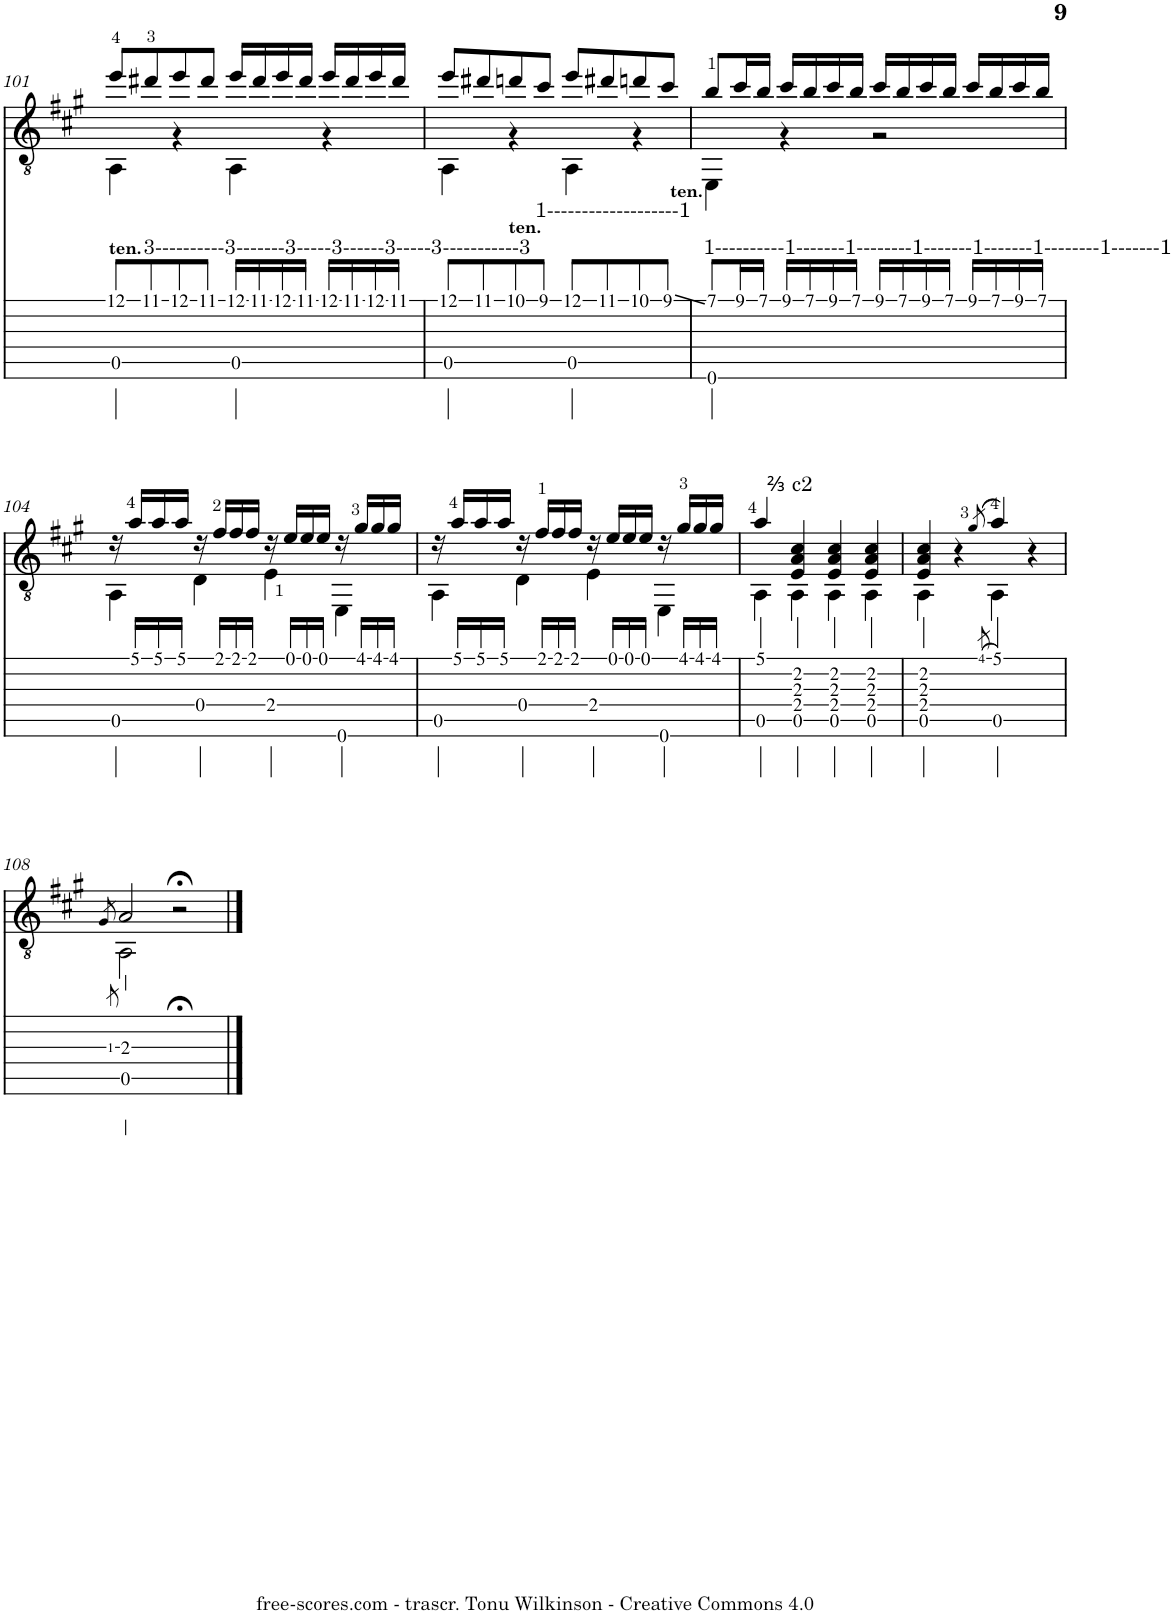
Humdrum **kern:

**kern	**kern
*part2	*part1
*staff2	*staff1
*I"Chitarra classica (Intavolatura)	*I"Chitarra classica
!!LO:PB:g=z
*	*clefGv2
*k[f#c#g#]	*k[f#c#g#]
*M4/4	*M4/4
=101	=101
*^	*^
!LO:TX:a:B:t=ten.	!	!	!
8ee/L	4AA\	8ee/L	4AA\
!LO:TX:a:t=3----------3-------3-----3------3-----3-----------3	!	!	!
8dd#X/	.	8dd#X/	.
8ee/	4r	8ee/	4r
8dd#/J	.	8dd#/J	.
16ee/LL	4AA\	16ee/LL	4AA\
16dd#/	.	16dd#/	.
16ee/	.	16ee/	.
16dd#/JJ	.	16dd#/JJ	.
16ee/LL	4r	16ee/LL	4r
16dd#/	.	16dd#/	.
16ee/	.	16ee/	.
16dd#/JJ	.	16dd#/JJ	.
=102	=102	=102	=102
8ee/L	4AA\	8ee/L	4AA\
8dd#X/	.	8dd#X/	.
!LO:TX:a:B:t=ten.	!	!	!
8ddn/	4r	8ddn/	4r
!LO:TX:a:t=1-------------------1	!	!	!
8cc#/J	.	8cc#/J	.
8ee/L	4AA\	8ee/L	4AA\
8dd#X/	.	8dd#X/	.
8ddn/	4r	8ddn/	4r
8cc#/J	.	8cc#/J	.
=103	=103	=103	=103
!LO:TX:a:t=1----------1-------1--------1-------1-------1--------1-------1	!	!	!
!LO:TX:a:B:t=ten.	!	!	!
8b/L	4EE\	8b/L	4EE\
16cc#/L	.	16cc#/L	.
16b/JJ	.	16b/JJ	.
16cc#/LL	4r	16cc#/LL	4r
16b/	.	16b/	.
16cc#/	.	16cc#/	.
16b/JJ	.	16b/JJ	.
16cc#/LL	2r	16cc#/LL	2r
16b/	.	16b/	.
16cc#/	.	16cc#/	.
16b/JJ	.	16b/JJ	.
16cc#/LL	.	16cc#/LL	.
16b/	.	16b/	.
16cc#/	.	16cc#/	.
16b/JJ	.	16b/JJ	.
!!LO:LB:g=z	!!
=104	=104	=104	=104
16r	4AA\	16r	4AA\
16a/LL	.	16a/LL	.
16a/	.	16a/	.
16a/JJ	.	16a/JJ	.
16r	4D\	16r	4D\
16f#/LL	.	16f#/LL	.
16f#/	.	16f#/	.
16f#/JJ	.	16f#/JJ	.
16r	4E\	16r	4E\
16e/LL	.	16e/LL	.
16e/	.	16e/	.
16e/JJ	.	16e/JJ	.
16r	4EE\	16r	4EE\
16g#/LL	.	16g#/LL	.
16g#/	.	16g#/	.
16g#/JJ	.	16g#/JJ	.
=105	=105	=105	=105
16r	4AA\	16r	4AA\
16a/LL	.	16a/LL	.
16a/	.	16a/	.
16a/JJ	.	16a/JJ	.
16r	4D\	16r	4D\
16f#/LL	.	16f#/LL	.
16f#/	.	16f#/	.
16f#/JJ	.	16f#/JJ	.
16r	4E\	16r	4E\
16e/LL	.	16e/LL	.
16e/	.	16e/	.
16e/JJ	.	16e/JJ	.
16r	4EE\	16r	4EE\
16g#/LL	.	16g#/LL	.
16g#/	.	16g#/	.
16g#/JJ	.	16g#/JJ	.
=106	=106	=106	=106
4a/	4AA\	4a/	4AA\
!	!	!LO:TX:a:t=⅔ c2	!
4E/ 4A/ 4c#/	4AA\	4E/ 4A/ 4c#/	4AA\
4E/ 4A/ 4c#/	4AA\	4E/ 4A/ 4c#/	4AA\
4E/ 4A/ 4c#/	4AA\	4E/ 4A/ 4c#/	4AA\
=107	=107	=107	=107
4E/ 4A/ 4c#/	4AA\	4E/ 4A/ 4c#/	4AA\
4r	4ryy	4r	4ryy
(8qg#/	.	(8qg#/	.
4a/)	4AA\	4a/)	4AA\
4r	4ryy	4r	4ryy
!!LO:LB:g=z	!!
=108	=108	=108	=108
8qG#/	.	8qG#/	.
2A/	2AA\	2A/	2AA\
2r;<	2ryy	2r;<	2ryy
*v	*v	*	*
*	*v	*v
==	==
*-	*-
